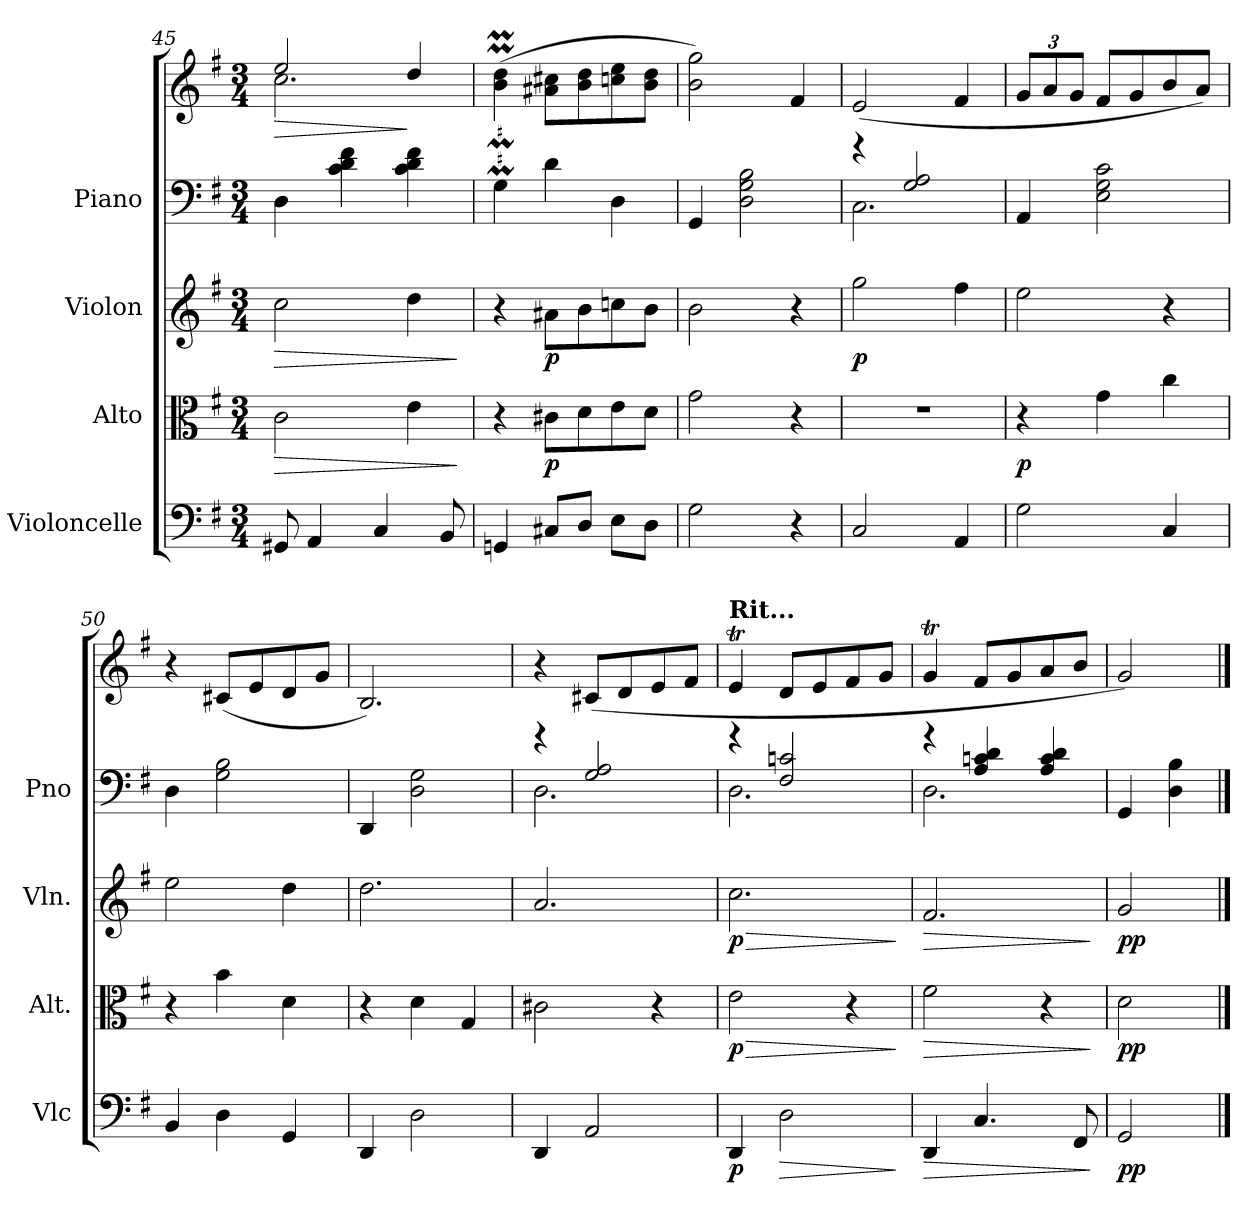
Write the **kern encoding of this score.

**kern	**dynam	**kern	**dynam	**kern	**dynam	**kern	**kern	**dynam
*part4	*part4	*part3	*part3	*part2	*part2	*part1	*part1	*part1
*staff5	*staff5	*staff4	*staff4	*staff3	*staff3	*staff2	*staff1	*staff1/2
*I"Violoncelle	*	*I"Alto	*	*I"Violon	*	*I"Piano	*	*
*I'Vlc	*	*I'Alt.	*	*I'Vln.	*	*I'Pno	*	*
!!LO:PB:g=z
*clefF4	*	*clefC3	*	*clefG2	*	*clefF4	*clefG2	*
*k[f#]	*	*k[f#]	*	*k[f#]	*	*k[f#]	*k[f#]	*
*M3/4	*	*M3/4	*	*M3/4	*	*M3/4	*M3/4	*
=45	=45	=45	=45	=45	=45	=45	=45	=45
!	!	!	!LO:HP:b	!	!LO:HP:b	!	!	!LO:HP:b
*	*	*	*	*	*	*	*^	*
8GG#X/	.	2c\	>	2cc\	>	4D\	2ee/	2.cc\	>
4AA/	.	.	.	.	.	.	.	.	.
.	.	.	.	.	.	4c\ 4d\ 4f#\	.	.	.
4C/	.	.	.	.	.	.	.	.	.
.	.	4e\	.	4dd\	.	4c\ 4d\ 4f#\	4dd/	.	]
8BB/	.	.	.	.	.	.	.	.	.
*	*	*	*	*	*	*	*v	*v	*
.	.	.	]	.	]	.	.	.
=46	=46	=46	=46	=46	=46	=46	=46	=46
4GGn/	.	4r	.	4r	.	4G\	(4b\M 4dd\M	.
!	!	!	!LO:DY:b	!	!LO:DY:b	!	!	!
8C#X/L	.	8c#X\L	p	8a#X\L	p	4d\	8a#X\ 8cc#X\L	.
8D/J	.	8d\	.	8b\	.	.	8b\ 8dd\	.
8E\L	.	8e\	.	8ccn\	.	4D\	8ccn\ 8ee\	.
8D\J	.	8d\J	.	8b\J	.	.	8b\ 8dd\J	.
=47	=47	=47	=47	=47	=47	=47	=47	=47
2G\	.	2g\	.	2b\	.	4GG/	2b\ 2gg\)	.
.	.	.	.	.	.	2D\ 2G\ 2B\	.	.
4r	.	4r	.	4r	.	.	4f#/	.
=48	=48	=48	=48	=48	=48	=48	=48	=48
*	*	*	*	*	*	*^	*	*
!	!	!	!	!	!LO:DY:b	!	!	!	!
2C/	.	2.r	.	2gg\	p	2.C\	4rg	(2e/	.
.	.	.	.	.	.	.	2G/ 2A/	.	.
4AA/	.	.	.	4ff#\	.	.	.	4f#/	.
*	*	*	*	*	*	*v	*v	*	*
=49	=49	=49	=49	=49	=49	=49	=49	=49
*	*	*	*	*	*	*	*Xbrackettup	*
!	!	!	!LO:DY:b	!	!	!	!	!
2G\	.	4r	p	2ee\	.	4AA/	12g/L	.
.	.	.	.	.	.	.	12a/	.
.	.	.	.	.	.	.	12g/J	.
.	.	4g\	.	.	.	2E\ 2G\ 2c\	8f#/L	.
.	.	.	.	.	.	.	8g/	.
4C/	.	4cc\	.	4r	.	.	8b/	.
.	.	.	.	.	.	.	8a/J)	.
=50	=50	=50	=50	=50	=50	=50	=50	=50
4BB/	.	4r	.	2ee\	.	4D\	4r	.
4D\	.	4b\	.	.	.	2G\ 2B\	(8c#X/L	.
.	.	.	.	.	.	.	8e/	.
4GG/	.	4d\	.	4dd\	.	.	8d/	.
.	.	.	.	.	.	.	8g/J	.
=51	=51	=51	=51	=51	=51	=51	=51	=51
4DD/	.	4r	.	2.dd\	.	4DD/	2.B/)	.
2D\	.	4d\	.	.	.	2D\ 2G\	.	.
.	.	4G/	.	.	.	.	.	.
!!LO:LB:g=z
=52	=52	=52	=52	=52	=52	=52	=52	=52
*	*	*	*	*	*	*^	*	*
4DD/	.	2c#X\	.	2.a/	.	2.D\	4rg	4r	.
2AA/	.	.	.	.	.	.	2G/ 2A/	(8c#X/L	.
.	.	.	.	.	.	.	.	8d/	.
.	.	4r	.	.	.	.	.	8e/	.
.	.	.	.	.	.	.	.	8f#/J	.
=53	=53	=53	=53	=53	=53	=53	=53	=53	=53
*	*	*	*	*	*	*	*	*MM90	*
!	!	!	!	!	!	!	!	!LO:TX:a:B:t=Rit...	!
!	!LO:DY:b	!	!LO:HP:b	!	!LO:HP:b	!	!	!	!
!	!	!	!LO:DY:n=1:b	!	!LO:DY:n=1:b	!	!	!	!
4DD/	p	2e\	> p	2.cc\	> p	2.D\	4rg	4eT/	.
!	!LO:HP:b	!	!	!	!	!	!	!	!
2D\	>	.	.	.	.	.	2F#/ 2cn/	8d/L	.
.	.	.	.	.	.	.	.	8e/	.
.	.	4r	.	.	.	.	.	8f#/	.
.	.	.	.	.	.	.	.	8g/J	.
*	*	*	*	*	*	*v	*v	*	*
.	]	.	]	.	]	.	.	.
=54	=54	=54	=54	=54	=54	=54	=54	=54
*	*	*	*	*	*	*	*MM80	*
!	!LO:HP:b	!	!LO:HP:b	!	!LO:HP:b	!	!	!
*	*	*	*	*	*	*^	*	*
4DD/	>	2f#\	>	2.f#/	>	2.D\	4rg	4gT/	.
4.C/	.	.	.	.	.	.	4A/ 4cn/ 4d/	8f#/L	.
.	.	.	.	.	.	.	.	8g/	.
*	*	*	*	*	*	*	*	*MM60	*
.	.	4r	.	.	.	.	4A/ 4c/ 4d/	8a/	.
8FF#/	.	.	.	.	.	.	.	8b/J	.
*	*	*	*	*	*	*v	*v	*	*
.	]	.	]	.	]	.	.	.
=55	=55	=55	=55	=55	=55	=55	=55	=55
!	!LO:DY:b	!	!LO:DY:b	!	!LO:DY:b	!	!	!
2GG/	pp	2d\	pp	2g/	pp	4GG/	2g/)	.
.	.	.	.	.	.	4D\ 4B\	.	.
==	==	==	==	==	==	==	==	==
*-	*-	*-	*-	*-	*-	*-	*-	*-
